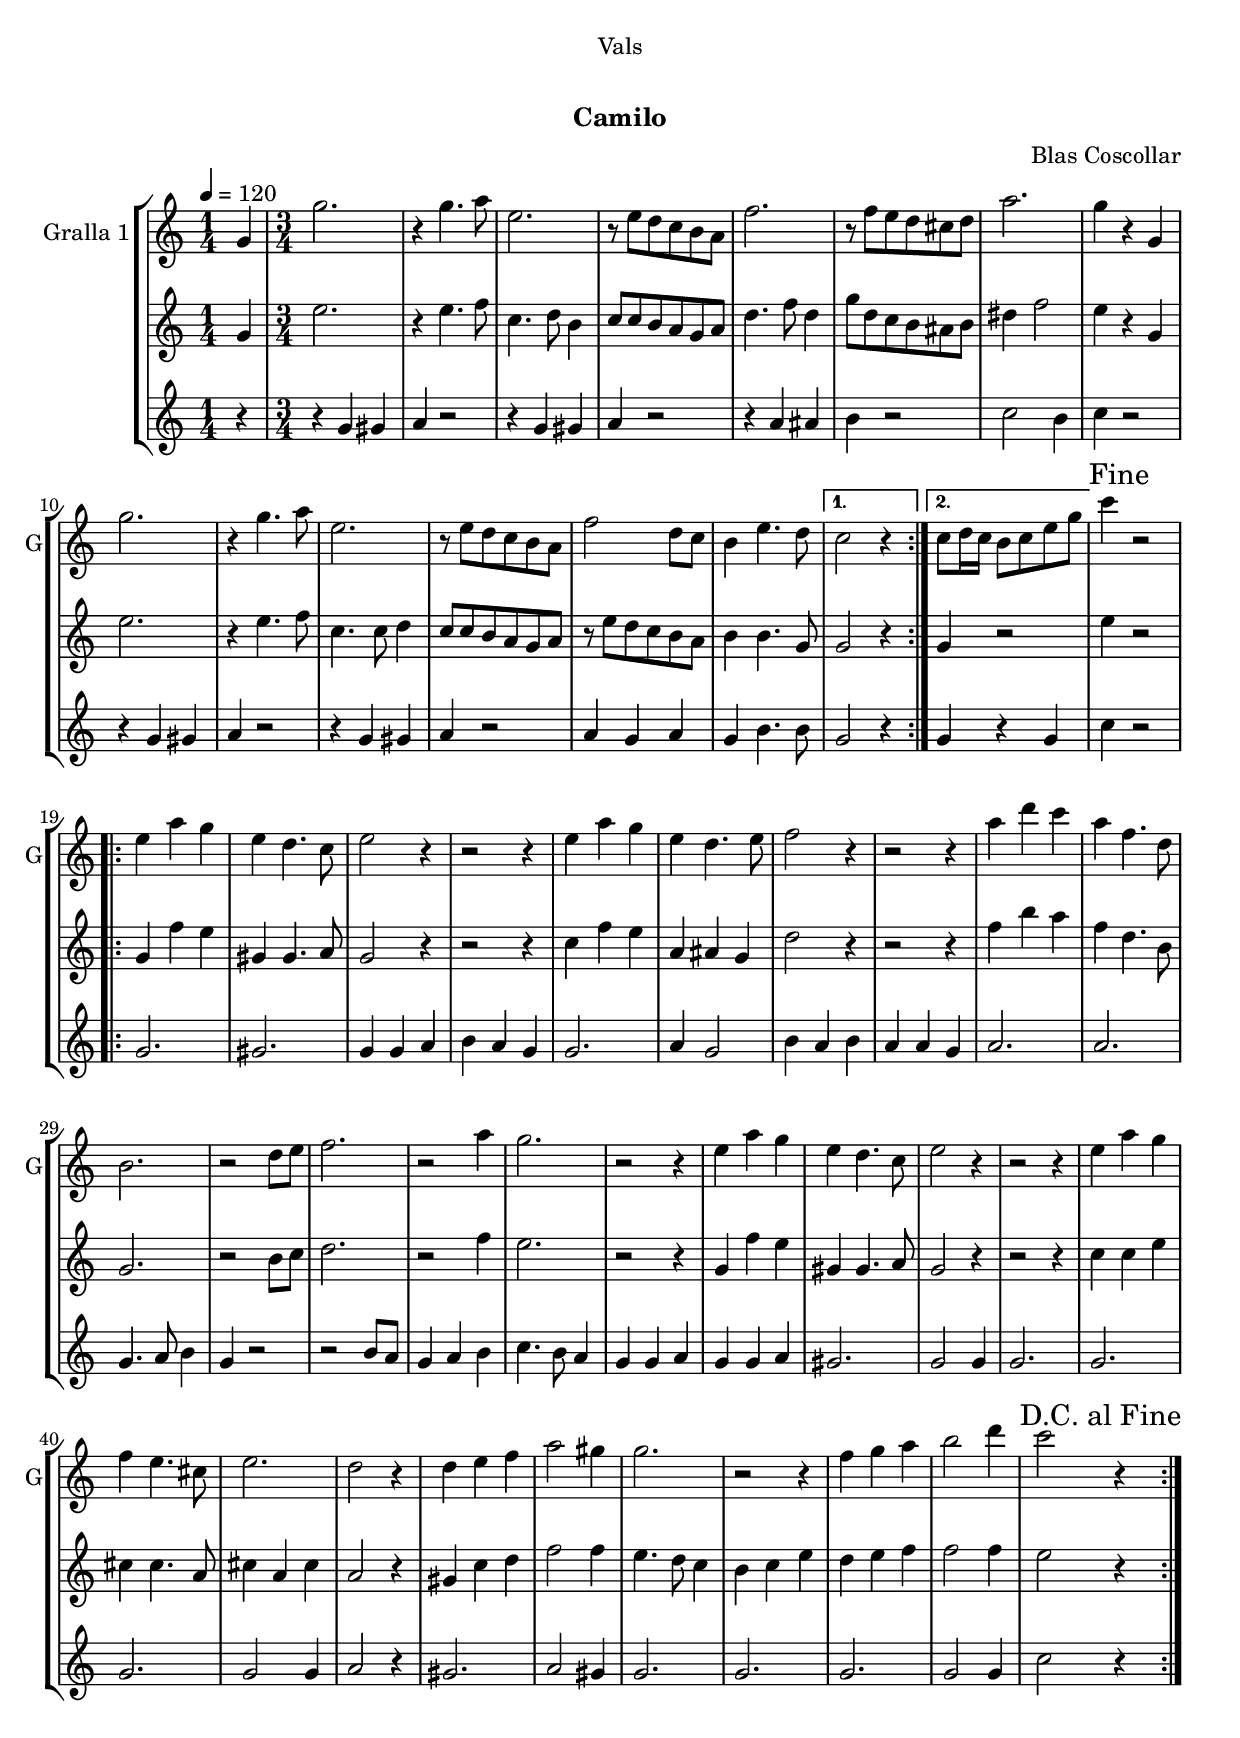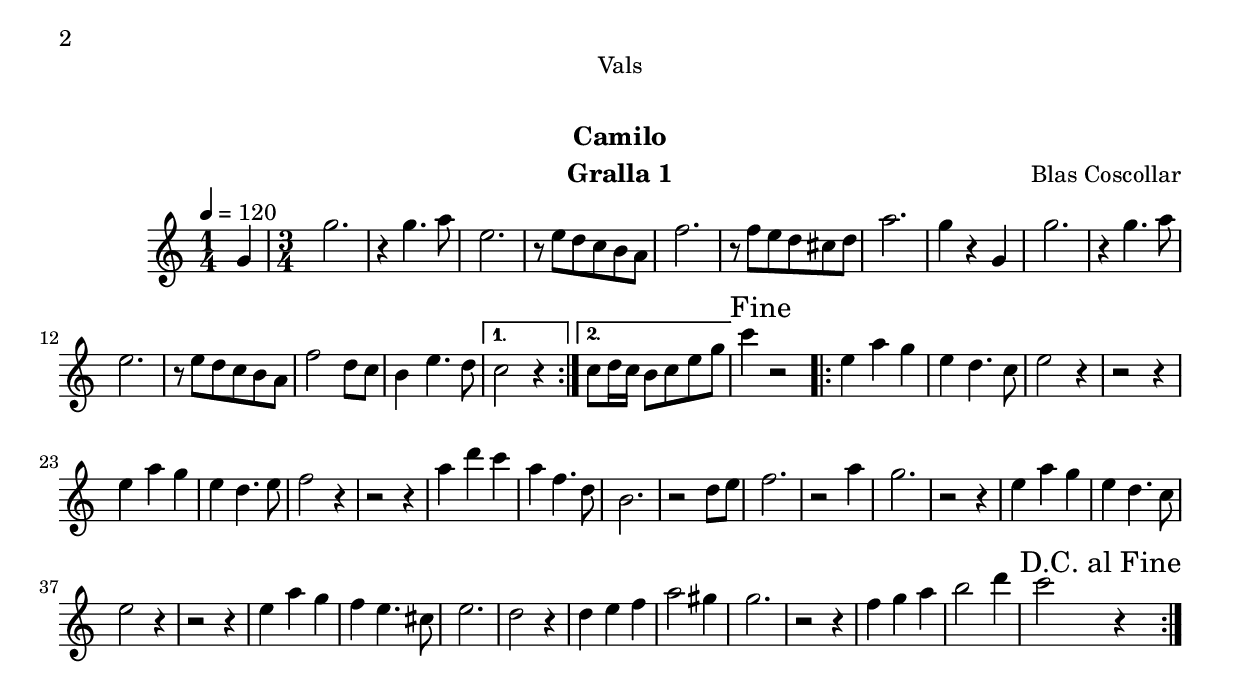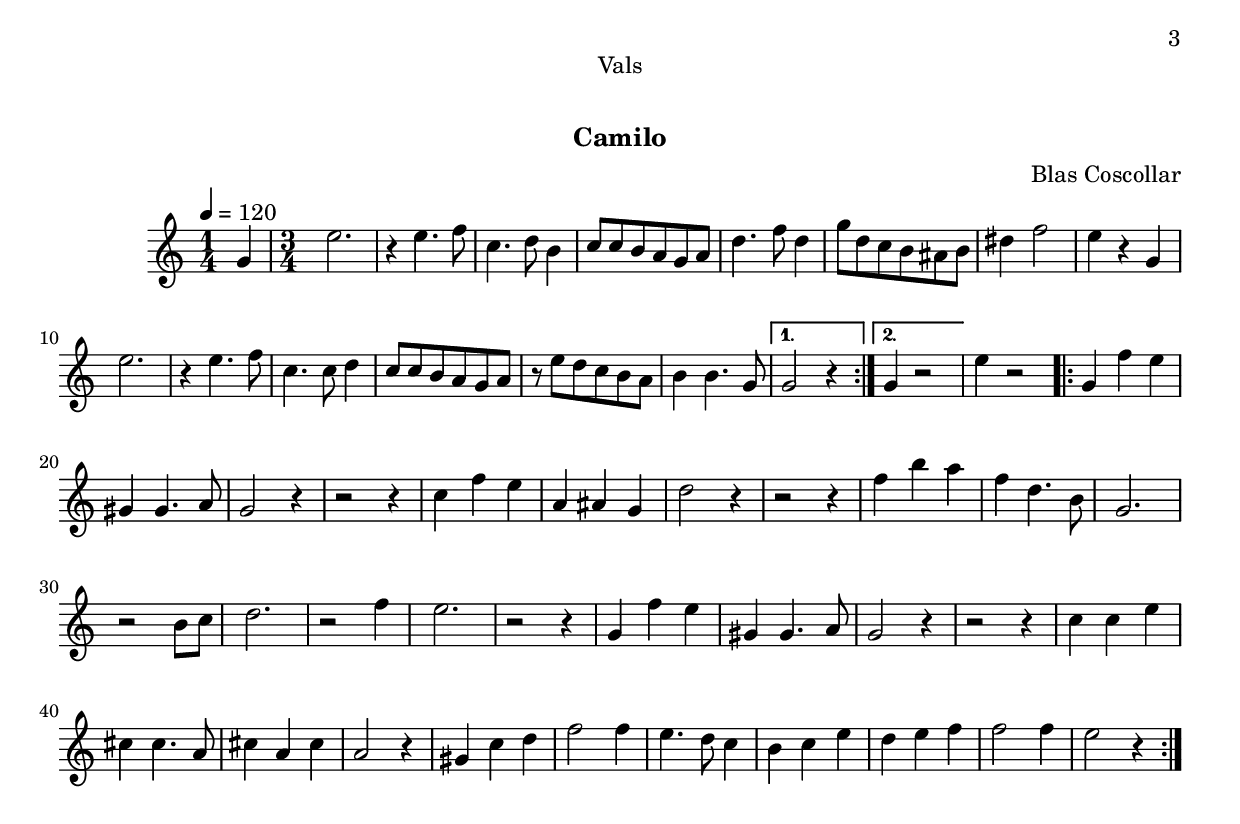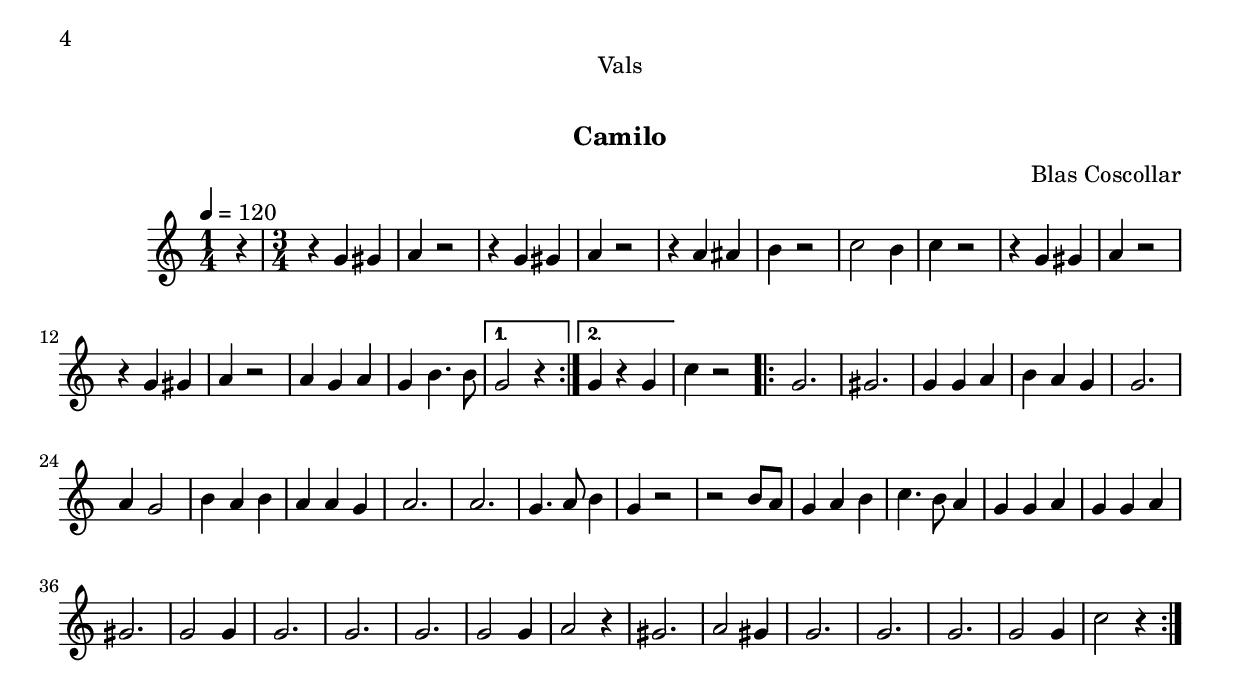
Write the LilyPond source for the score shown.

\version "2.22.1"

\header {
  dedication="Vals"
  title="  "
  subtitle="Camilo"
  subsubtitle=""
  poet=""
  meter=""
  piece=""
  composer="Blas Coscollar"
  arranger=""
  opus=""
  instrument=""
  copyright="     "
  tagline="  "
}

liniaroAa =
\relative g'
{
  \tempo 4=120
  \clef treble
  \key c \major
  \repeat volta 2 { \time 1/4 g4  |
  \time 3/4   g'2.  |
  r4 g4. a8  |
  e2.  |
  %05
  r8 e d c b a  |
  f'2.  |
  r8 f e d cis d  |
  a'2.  |
  g4 r g,  |
  %10
  g'2.  |
  r4 g4. a8  |
  e2.  |
  r8 e d c b a  |
  f'2 d8 c  |
  %15
  b4 e4. d8 }
  \alternative { { c2 r4 }
  { c8 d16 c b8 c e g } }
  \mark "Fine" c4 r2  |
  \repeat volta 2 { e,4 a g  |
  %20
  e4 d4. c8  |
  e2 r4  |
  r2 r4  |
  e4 a g  |
  e4 d4. e8  |
  %25
  f2 r4  |
  r2 r4  |
  a4 d c  |
  a4 f4. d8  |
  b2.  |
  %30
  r2 d8 e  |
  f2.  |
  r2 a4  |
  g2.  |
  r2 r4  |
  %35
  e4 a g  |
  e4 d4. c8  |
  e2 r4  |
  r2 r4  |
  e4 a g  |
  %40
  f4 e4. cis8  |
  e2.  |
  d2 r4  |
  d4 e f  |
  a2 gis4  |
  %45
  g2.  |
  r2 r4  |
  f4 g a  |
  b2 d4  |
  \mark "D.C. al Fine" c2 r4  | }
}

liniaroAb =
\relative g'
{
  \tempo 4=120
  \clef treble
  \key c \major
  \repeat volta 2 { \time 1/4 g4  |
  \time 3/4   e'2.  |
  r4 e4. f8  |
  c4. d8 b4  |
  %05
  c8 c b a g a  |
  d4. f8 d4  |
  g8 d c b ais b  |
  dis4 f2  |
  e4 r g,  |
  %10
  e'2.  |
  r4 e4. f8  |
  c4. c8 d4  |
  c8 c b a g a  |
  r8 e' d c b a  |
  %15
  b4 b4. g8 }
  \alternative { { g2 r4 }
  { g4 r2 } }
  e'4 r2  |
  \repeat volta 2 { g,4 f' e  |
  %20
  gis,4 gis4. a8  |
  g2 r4  |
  r2 r4  |
  c4 f e  |
  a,4 ais g  |
  %25
  d'2 r4  |
  r2 r4  |
  f4 b a  |
  f4 d4. b8  |
  g2.  |
  %30
  r2 b8 c  |
  d2.  |
  r2 f4  |
  e2.  |
  r2 r4  |
  %35
  g,4 f' e  |
  gis,4 gis4. a8  |
  g2 r4  |
  r2 r4  |
  c4 c e  |
  %40
  cis4 cis4. a8  |
  cis4 a cis  |
  a2 r4  |
  gis4 c d  |
  f2 f4  |
  %45
  e4. d8 c4  |
  b4 c e  |
  d4 e f  |
  f2 f4  |
  e2 r4  | }
}

liniaroAc =
\relative g'
{
  \tempo 4=120
  \clef treble
  \key c \major
  \repeat volta 2 { \time 1/4 r4  |
  \time 3/4   r4 g gis  |
  a4 r2  |
  r4 g gis  |
  %05
  a4 r2  |
  r4 a ais  |
  b4 r2  |
  c2 b4  |
  c4 r2  |
  %10
  r4 g gis  |
  a4 r2  |
  r4 g gis  |
  a4 r2  |
  a4 g a  |
  %15
  g4 b4. b8 }
  \alternative { { g2 r4 }
  { g4 r g } }
  c4 r2  |
  \repeat volta 2 { g2.  |
  %20
  gis2.  |
  g4 g a  |
  b4 a g  |
  g2.  |
  a4 g2  |
  %25
  b4 a b  |
  a4 a g  |
  a2.  |
  a2.  |
  g4. a8 b4  |
  %30
  g4 r2  |
  r2 b8 a  |
  g4 a b  |
  c4. b8 a4  |
  g4 g a  |
  %35
  g4 g a  |
  gis2.  |
  g2 g4  |
  g2.  |
  g2.  |
  %40
  g2.  |
  g2 g4  |
  a2 r4  |
  gis2.  |
  a2 gis4  |
  %45
  g2.  |
  g2.  |
  g2.  |
  g2 g4  |
  c2 r4  | }
}

\bookpart {
  \score {
    \new StaffGroup {
      \override Score.RehearsalMark #'self-alignment-X = #LEFT
      <<
        \new Staff \with {instrumentName = #"Gralla 1" shortInstrumentName = #"G"} \liniaroAa
        \new Staff \with {instrumentName = #"" shortInstrumentName = #" "} \liniaroAb
        \new Staff \with {instrumentName = #"" shortInstrumentName = #" "} \liniaroAc
      >>
    }
    \layout {}
  }
  \score { \unfoldRepeats
    \new StaffGroup {
      \override Score.RehearsalMark #'self-alignment-X = #LEFT
      <<
        \new Staff \with {instrumentName = #"Gralla 1" shortInstrumentName = #"G"} \liniaroAa
        \new Staff \with {instrumentName = #"" shortInstrumentName = #" "} \liniaroAb
        \new Staff \with {instrumentName = #"" shortInstrumentName = #" "} \liniaroAc
      >>
    }
    \midi {}
  }
}

\bookpart {
  \header {instrument="Gralla 1"}
  \score {
    \new StaffGroup {
      \override Score.RehearsalMark #'self-alignment-X = #LEFT
      <<
        \new Staff \liniaroAa
      >>
    }
    \layout {}
  }
  \score { \unfoldRepeats
    \new StaffGroup {
      \override Score.RehearsalMark #'self-alignment-X = #LEFT
      <<
        \new Staff \liniaroAa
      >>
    }
    \midi {}
  }
}

\bookpart {
  \header {instrument=""}
  \score {
    \new StaffGroup {
      \override Score.RehearsalMark #'self-alignment-X = #LEFT
      <<
        \new Staff \liniaroAb
      >>
    }
    \layout {}
  }
  \score { \unfoldRepeats
    \new StaffGroup {
      \override Score.RehearsalMark #'self-alignment-X = #LEFT
      <<
        \new Staff \liniaroAb
      >>
    }
    \midi {}
  }
}

\bookpart {
  \header {instrument=""}
  \score {
    \new StaffGroup {
      \override Score.RehearsalMark #'self-alignment-X = #LEFT
      <<
        \new Staff \liniaroAc
      >>
    }
    \layout {}
  }
  \score { \unfoldRepeats
    \new StaffGroup {
      \override Score.RehearsalMark #'self-alignment-X = #LEFT
      <<
        \new Staff \liniaroAc
      >>
    }
    \midi {}
  }
}

